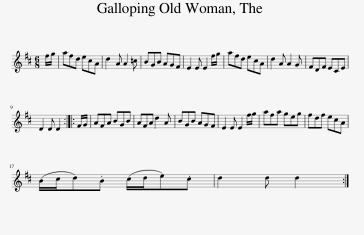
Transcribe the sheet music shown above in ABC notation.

X:1
L:1/8
M:6/8
I:linebreak $
K:D
V:1 treble
V:1
 f/g/ | afd ecA | d2 A A2 =c | BGB AGF | E2 E E2 f/g/ | %5
 afd ecA | d2 A A2 G | FDF ECE |$ D2 D D2 :: F/G/ | %10
 AFA BGB | AFA d2 A | BGB AGF | E2 E E2 f/g/ | afa geg | %15
 fdf ecA |$ (B/c/d).B (c/d/e).c | d2 d d2 :| %18
